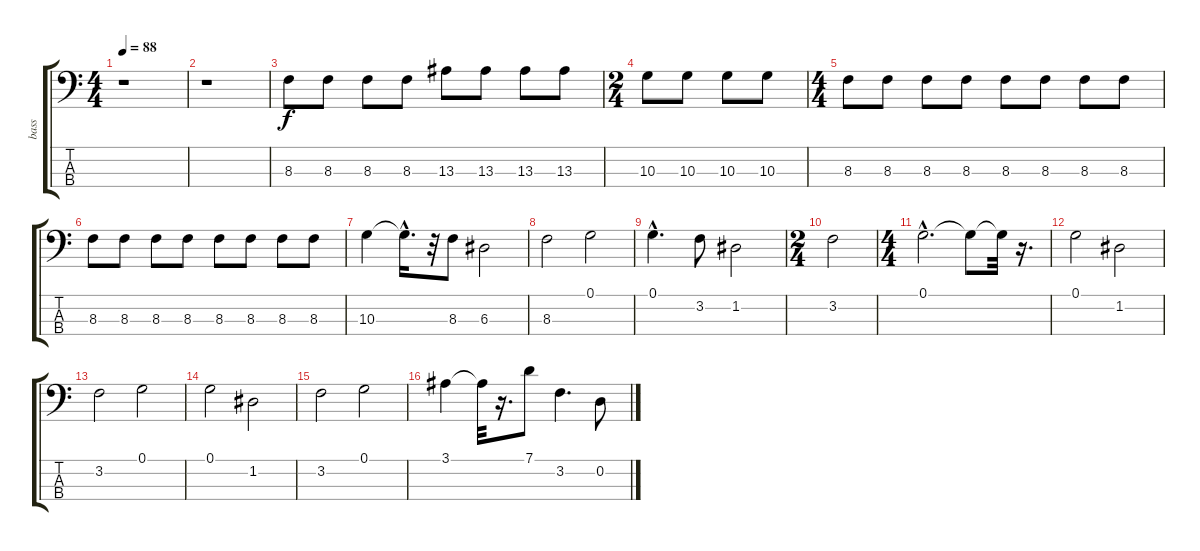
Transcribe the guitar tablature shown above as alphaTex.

\track ("bass" "bass") {instrument electricbasspick}
\staff {score tabs}
\tuning (G2 D2 A1 E1) {hide}
\ts (4 4)
\tempo 88
\clef f4
\ks c
r.1{dy f instrument electricbasspick} |
r.1 |
8.3.8 8.3.8 8.3.8 8.3.8 13.3.8 13.3.8 13.3.8 13.3.8 |
\ts (2 4)
10.3.8 10.3.8 10.3.8 10.3.8 |
\ts (4 4)
8.3.8 8.3.8 8.3.8 8.3.8 8.3.8 8.3.8 8.3.8 8.3.8 |
8.3.8 8.3.8 8.3.8 8.3.8 8.3.8 8.3.8 8.3.8 8.3.8 |
10.3.4 10.3{hac t}.16{d} r.32 8.3.8 6.3.2 |
8.3.2 0.1.2 |
0.1{hac}.4{d} 3.2.8 1.2.2 |
\ts (2 4)
3.2.2 |
\ts (4 4)
0.1{hac}.2{d} 0.1{t}.8 0.1{t}.32 r.16{d} |
0.1.2 1.2.2 |
3.2.2 0.1.2 |
0.1.2 1.2.2 |
3.2.2 0.1.2 |
3.1.4 3.1{t}.32 r.16{d} 7.1.8 3.2.4{d} 0.2.8
